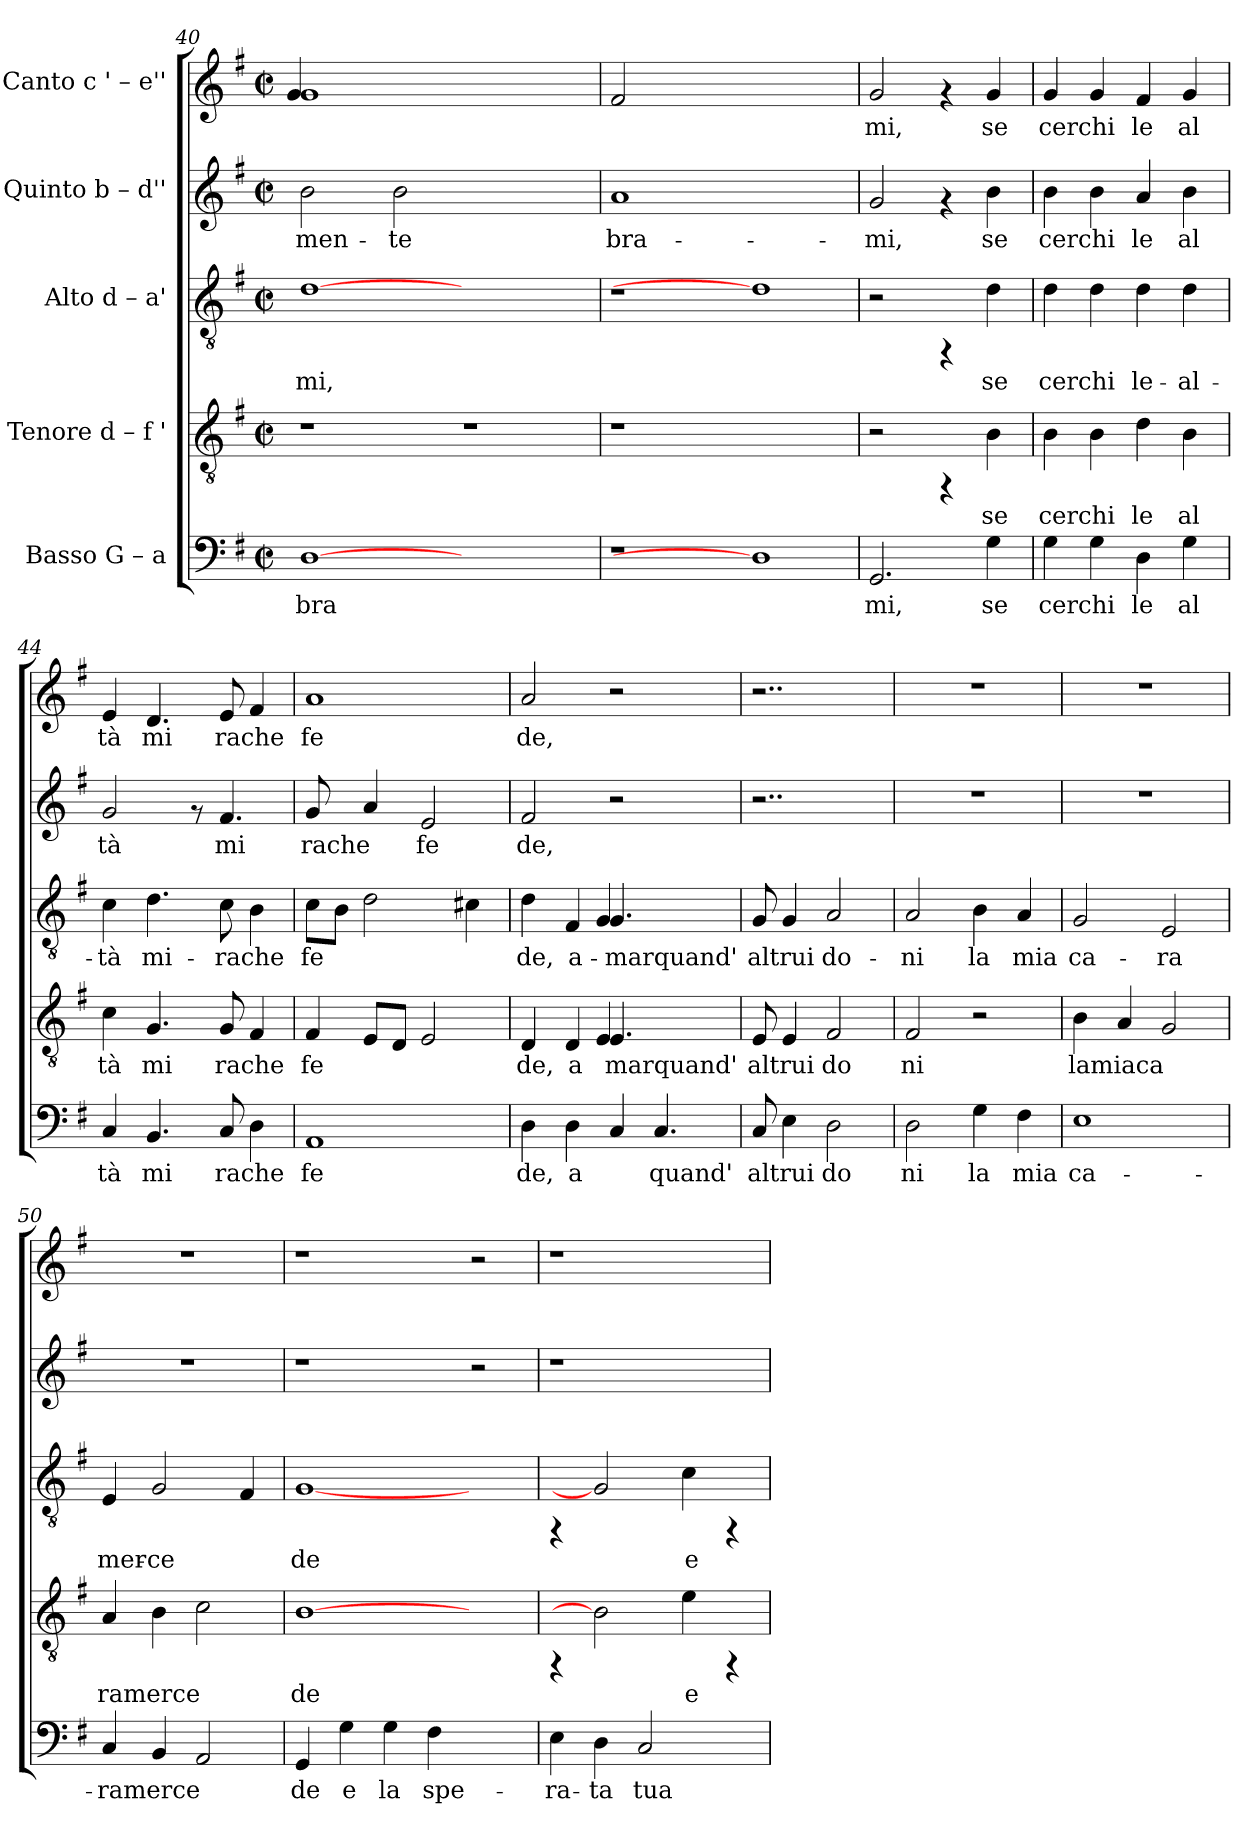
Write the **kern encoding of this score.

**kern	**text	**kern	**text	**kern	**text	**kern	**text	**kern	**text
*part5	*part5	*part4	*part4	*part3	*part3	*part2	*part2	*part1	*part1
*staff5	*staff5	*staff4	*staff4	*staff3	*staff3	*staff2	*staff2	*staff1	*staff1
*I"Basso  G – a	*	*I"Tenore  d – f '	*	*I"Alto  d – a'	*	*I"Quinto  b – d''	*	*I"Canto  c ' – e''	*
*clefF4	*	*clefGv2	*	*clefGv2	*	*clefG2	*	*clefG2	*
*k[f#]	*	*k[f#]	*	*k[f#]	*	*k[f#]	*	*k[f#]	*
*G:	*	*G:	*	*G:	*	*G:	*	*G:	*
*M2/2	*	*M2/2	*	*M2/2	*	*M2/2	*	*M2/2	*
*met(c|)	*	*met(c|)	*	*met(c|)	*	*met(c|)	*	*met(c|)	*
=40	=40	=40	=40	=40	=40	=40	=40	=40	=40
!	!LO:LY:b:cj	!	!	!	!LO:LY:b:cj	!	!LO:LY:b:rj	!	!LO:LY:b:rj
*	*	*	*	*	*	*	*	*^	*
[1D	bra	1r	.	[1d	mi,	2b\	-men-	1g	4g/	--
.	.	.	.	.	.	.	.	.	1ryy	.
!	!	!	!	!	!	!	!LO:LY:b:rj	!	!	!
.	.	.	.	.	.	2b\	-te	.	.	.
1ryy	.	1r	.	1ryy	.	1ryy	.	1ryy	.	.
.	.	.	.	.	.	.	.	.	2.ryy	.
=41	=41	=41	=41	=41	=41	=41	=41	=41	=41	=41
!	!	!	!	!	!	!	!LO:LY:b:rj	!	!	!LO:LY:b:rj
*	*	*	*	*	*	*	*	*v	*v	*
1r	.	1r	.	1r	.	1a	bra-	2f#/	--
.	.	.	.	.	.	.	.	1.ryy	.
1D]	.	1ryy	.	1d]	.	1ryy	.	.	.
!!LO:LB:g=z
=42	=42	=42	=42	=42	=42	=42	=42	=42	=42
!	!LO:LY:b:cj	!	!	!	!	!	!LO:LY:b:rj	!	!LO:LY:b:rj
2.GG/	mi,	2r	.	2r	.	2g/	-mi,	2g/	-mi,
.	.	4rFF	.	4rFF	.	4rf	.	4rf	.
!	!LO:LY:b:cj	!	!LO:LY:b:rj	!	!LO:LY:b:cj	!	!LO:LY:b:rj	!	!LO:LY:b:rj
4G\	se	4B\	se	4d\	se	4b\	se	4g/	se
=43	=43	=43	=43	=43	=43	=43	=43	=43	=43
!	!LO:LY:b:cj	!	!LO:LY:b:rj	!	!LO:LY:b:cj	!	!LO:LY:b:rj	!	!LO:LY:b:rj
4G\	cerchi	4B\	cerchi	4d\	cerchi	4b\	cerchi	4g/	cerchi
!	!LO:LY:b:cj	!	!LO:LY:b:rj	!	!LO:LY:b:cj	!	!LO:LY:b:rj	!	!LO:LY:b:rj
4G\	.	4B\	.	4d\	.	4b\	.	4g/	.
!	!LO:LY:b:cj	!	!LO:LY:b:rj	!	!LO:LY:b:cj	!	!LO:LY:b:rj	!	!LO:LY:b:rj
4D\	le	4d\	le	4d\	le-	4a/	le	4f#/	le
!	!LO:LY:b:cj	!	!LO:LY:b:rj	!	!LO:LY:b:cj	!	!LO:LY:b:rj	!	!LO:LY:b:rj
4G\	al	4B\	al	4d\	-al-	4b\	al	4g/	al
=44	=44	=44	=44	=44	=44	=44	=44	=44	=44
!	!LO:LY:b:cj	!	!LO:LY:b:rj	!	!LO:LY:b:cj	!	!LO:LY:b:rj	!	!LO:LY:b:rj
4C/	tà	4c\	tà	4c\	-tà	2g/	tà	4e/	tà
!	!LO:LY:b:cj	!	!LO:LY:b:rj	!	!LO:LY:b:cj	!	!	!	!LO:LY:b:rj
4.BB/	mi	4.G/	mi	4.d\	mi-	.	.	4.d/	mi
.	.	.	.	.	.	8rf	.	.	.
!	!LO:LY:b:cj	!	!LO:LY:b:rj	!	!LO:LY:b:cj	!	!LO:LY:b:rj	!	!LO:LY:b:rj
8C/	rache	8G/	rache	8c\	-rache	4.f#/	mi	8e/	rache
!	!LO:LY:b:cj	!	!LO:LY:b:rj	!	!LO:LY:b:cj	!	!	!	!LO:LY:b:rj
4D\	.	4F#/	.	4B\	.	.	.	4f#/	.
=45	=45	=45	=45	=45	=45	=45	=45	=45	=45
!	!LO:LY:b:cj	!	!LO:LY:b:rj	!	!LO:LY:b:cj	!	!LO:LY:b:rj	!	!LO:LY:b:rj
1AA	fe	4F#/	fe	8c\L	fe-	8g/	rache	1a	fe
!	!	!	!	!	!LO:LY:b:cj	!	!	!	!
.	.	.	.	8B\J	--	8ryy	.	.	.
!	!	!	!LO:LY:b:rj	!	!LO:LY:b:cj	!	!LO:LY:b:rj	!	!
.	.	8E/L	.	2d\	--	4a/	.	.	.
!	!	!	!LO:LY:b:rj	!	!	!	!	!	!
.	.	8D/J	.	.	.	.	.	.	.
!	!	!	!LO:LY:b:rj	!	!	!	!LO:LY:b:rj	!	!
.	.	2E/	.	.	.	2e/	fe	.	.
!	!	!	!	!	!LO:LY:b:cj	!	!	!	!
.	.	.	.	4c#X\	--	.	.	.	.
=46	=46	=46	=46	=46	=46	=46	=46	=46	=46
!	!LO:LY:b:cj	!	!LO:LY:b:rj	!	!LO:LY:b:cj	!	!LO:LY:b:rj	!	!LO:LY:b:rj
*	*	*^	*	*^	*	*	*	*	*
4D\	de,	4D/	2ryy	de,	4d\	2ryy	-de,	2f#/	de,	2a/	de,
!	!LO:LY:b:cj	!	!	!LO:LY:b:rj	!	!	!LO:LY:b:cj	!	!	!	!
4D\	a	4D/	.	a	4F#/	.	a-	.	.	.	.
!	!	!	!	!LO:LY:b:rj	!	!	!LO:LY:b:cj	!	!	!	!
4C/	.	4.E/	4E/	marquand'	4.G/	4G/	-marquand'	2r	.	2r	.
!	!LO:LY:b:cj	!	!	!	!	!	!	!	!	!	!
4.C/	quand'	.	4ryy	.	.	4ryy	.	.	.	.	.
.	.	4ryy	.	.	4ryy	.	.	.	.	.	.
.	.	.	8ryy	.	.	8ryy	.	8ryy	.	8ryy	.
=47	=47	=47	=47	=47	=47	=47	=47	=47	=47	=47	=47
!	!LO:LY:b:cj	!	!	!LO:LY:b:rj	!	!	!LO:LY:b:cj	!	!	!	!
*	*	*v	*v	*	*	*	*	*	*	*	*
*	*	*	*	*v	*v	*	*	*	*	*
8C/	altrui	8E/	altrui	8G/	altrui	2..r	.	2..r	.
!	!LO:LY:b:cj	!	!LO:LY:b:rj	!	!LO:LY:b:cj	!	!	!	!
4E\	.	4E/	.	4G/	.	.	.	.	.
!	!LO:LY:b:cj	!	!LO:LY:b:rj	!	!LO:LY:b:cj	!	!	!	!
2D\	do	2F#/	do	2A/	do-	.	.	.	.
=48	=48	=48	=48	=48	=48	=48	=48	=48	=48
!	!LO:LY:b:cj	!	!LO:LY:b:rj	!	!LO:LY:b:cj	!	!	!	!
2D\	ni	2F#/	ni	2A/	-ni	1r	.	1r	.
!	!LO:LY:b:cj	!	!	!	!LO:LY:b:cj	!	!	!	!
4G\	la	2r	.	4B\	la	.	.	.	.
!	!LO:LY:b:cj	!	!	!	!LO:LY:b:cj	!	!	!	!
4F#\	mia	.	.	4A/	mia	.	.	.	.
!!LO:PB:g=z
=49	=49	=49	=49	=49	=49	=49	=49	=49	=49
!	!LO:LY:b:cj	!	!LO:LY:b:rj	!	!LO:LY:b:cj	!	!	!	!
1E	ca-	4B\	lamiaca-	2G/	ca-	1r	.	1r	.
!	!	!	!LO:LY:b:rj	!	!	!	!	!	!
.	.	4A/	--	.	.	.	.	.	.
!	!	!	!LO:LY:b:rj	!	!LO:LY:b:cj	!	!	!	!
.	.	2G/	--	2E/	-ra	.	.	.	.
=50	=50	=50	=50	=50	=50	=50	=50	=50	=50
!	!LO:LY:b:cj	!	!LO:LY:b:rj	!	!LO:LY:b:cj	!	!	!	!
4C/	-ramerce-	4A/	-ramerce-	4E/	mer-	1r	.	1r	.
!	!LO:LY:b:cj	!	!LO:LY:b:rj	!	!LO:LY:b:cj	!	!	!	!
4BB/	--	4B\	--	2G/	-ce-	.	.	.	.
!	!LO:LY:b:cj	!	!LO:LY:b:rj	!	!	!	!	!	!
2AA/	--	2c\	--	.	.	.	.	.	.
!	!	!	!	!	!LO:LY:b:cj	!	!	!	!
.	.	.	.	4F#/	--	.	.	.	.
=51	=51	=51	=51	=51	=51	=51	=51	=51	=51
!	!LO:LY:b:cj	!	!LO:LY:b:rj	!	!LO:LY:b:cj	!	!	!	!
4GG/	-de	[1B	-de	[1G	-de	1r	.	1r	.
!	!LO:LY:b:cj	!	!	!	!	!	!	!	!
4G\	e	.	.	.	.	.	.	.	.
!	!LO:LY:b:cj	!	!	!	!	!	!	!	!
4G\	la	.	.	.	.	.	.	.	.
!	!LO:LY:b:cj	!	!	!	!	!	!	!	!
4F#\	spe-	.	.	.	.	.	.	.	.
2ryy	.	2ryy	.	2ryy	.	2r	.	2r	.
=52	=52	=52	=52	=52	=52	=52	=52	=52	=52
!	!LO:LY:b:cj	!	!	!	!	!	!	!	!
4E\	-ra-	4rFF	.	4rFF	.	1r	.	1r	.
!	!LO:LY:b:cj	!	!	!	!	!	!	!	!
4D\	-ta	2B]	.	2G]	.	.	.	.	.
!	!LO:LY:b:cj	!	!	!	!	!	!	!	!
2C/	tua	.	.	.	.	.	.	.	.
!	!	!	!LO:LY:b:rj	!	!LO:LY:b:cj	!	!	!	!
.	.	4e\	e	4c\	e	.	.	.	.
4ryy	.	4rFF	.	4rFF	.	4ryy	.	4ryy	.
=	=	=	=	=	=	=	=	=	=
*-	*-	*-	*-	*-	*-	*-	*-	*-	*-
